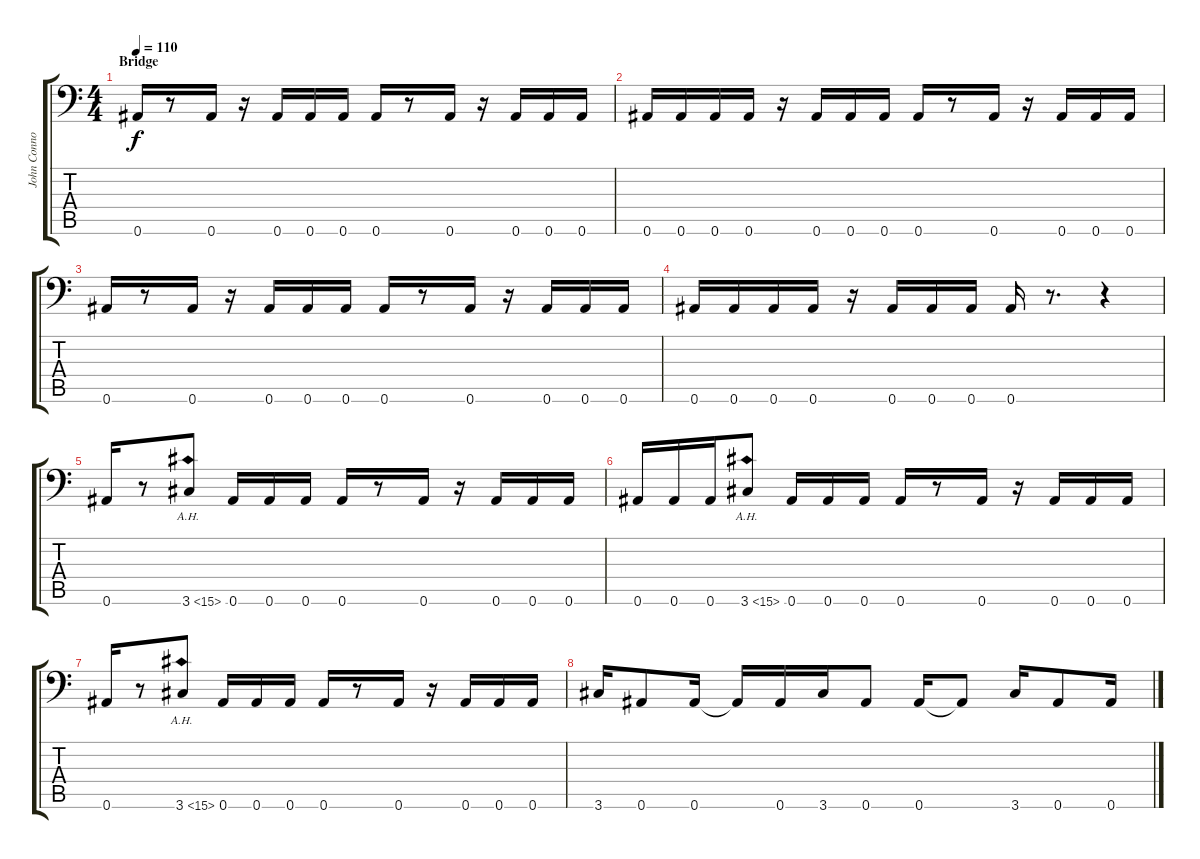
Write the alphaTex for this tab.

\track ("John Connolly" "John Conno") {instrument overdrivenguitar}
\staff {score tabs}
\tuning (C4 G3 Eb3 Bb2 F2 Bb1) {hide}
\ts (4 4)
\section ("" "Bridge")
\tempo 110
\clef f4
\ks c
0.6.16{dy f volume 13} r.8 0.6.16 r.16 0.6.16 0.6.16 0.6.16 0.6.16 r.8 0.6.16 r.16 0.6.16 0.6.16 0.6.16 |
0.6.16 0.6.16 0.6.16 0.6.16 r.16 0.6.16 0.6.16 0.6.16 0.6.16 r.8 0.6.16 r.16 0.6.16 0.6.16 0.6.16 |
0.6.16 r.8 0.6.16 r.16 0.6.16 0.6.16 0.6.16 0.6.16 r.8 0.6.16 r.16 0.6.16 0.6.16 0.6.16 |
0.6.16 0.6.16 0.6.16 0.6.16 r.16 0.6.16 0.6.16 0.6.16 0.6.16 r.8{d} r.4 |
0.6.16 r.8 3.6{ah 12}.8 0.6.16 0.6.16 0.6.16 0.6.16 r.8 0.6.16 r.16 0.6.16 0.6.16 0.6.16 |
0.6.16 0.6.16 0.6.16 3.6{ah 12}.8 0.6.16 0.6.16 0.6.16 0.6.16 r.8 0.6.16 r.16 0.6.16 0.6.16 0.6.16 |
0.6.16 r.8 3.6{ah 12}.8 0.6.16 0.6.16 0.6.16 0.6.16 r.8 0.6.16 r.16 0.6.16 0.6.16 0.6.16 |
3.6.16{balance 16} 0.6.8 0.6.16 0.6{t}.16 0.6.16 3.6.16 0.6.8 0.6.16 0.6{t}.8 3.6.16 0.6.8 0.6.16
